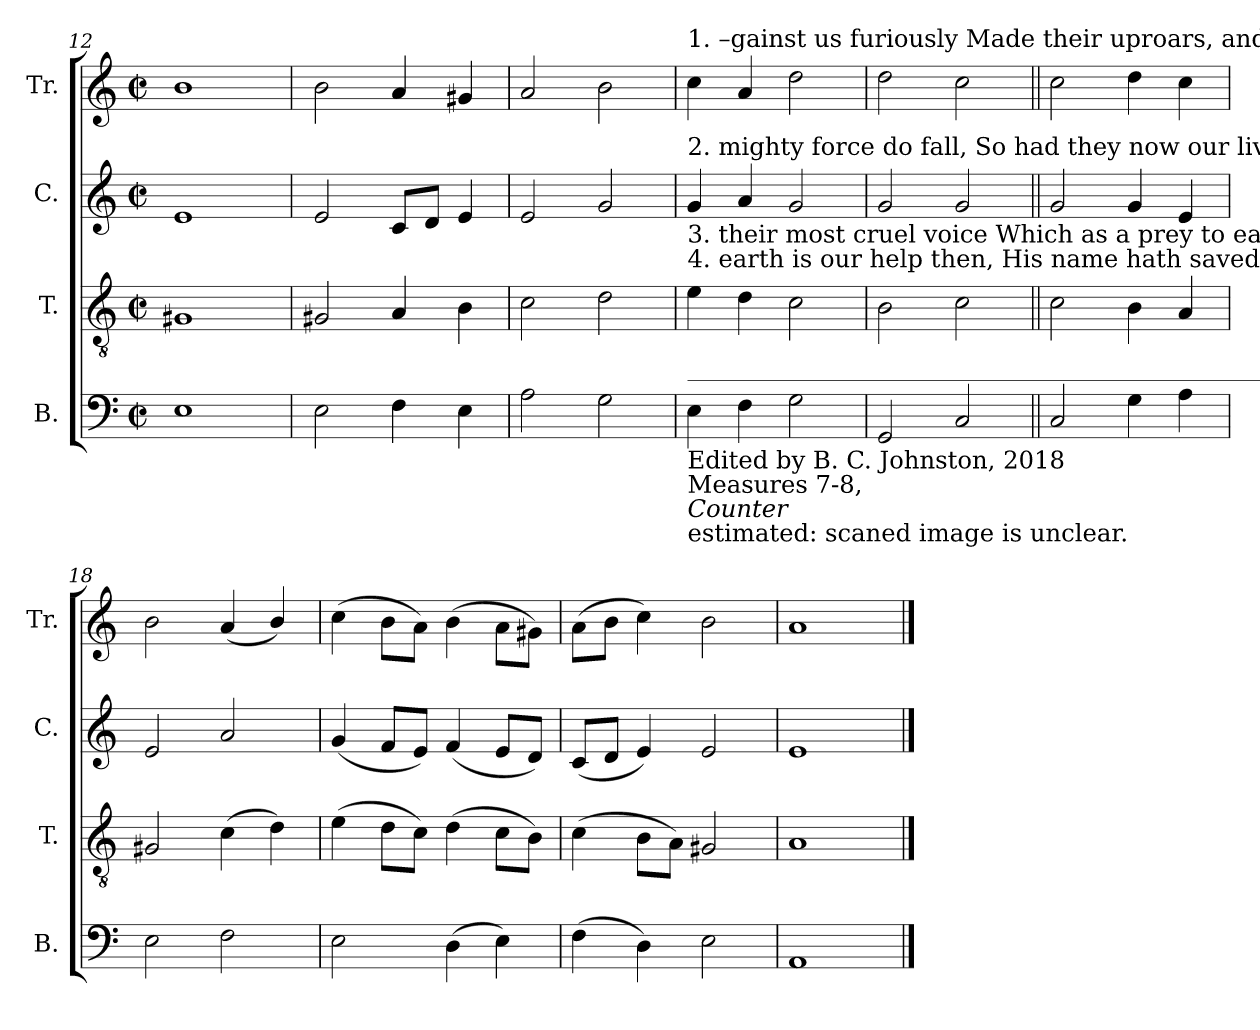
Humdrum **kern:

**kern	**kern	**kern	**kern
*part4	*part3	*part2	*part1
*staff4	*staff3	*staff2	*staff1
*I"B.	*I"T.	*I"C.	*I"Tr.
*I'B.	*I'T.	*I'C.	*I'Tr.
*clefF4	*clefGv2	*clefG2	*clefG2
*k[]	*k[]	*k[]	*k[]
*M2/2	*M2/2	*M2/2	*M2/2
*met(c|)	*met(c|)	*met(c|)	*met(c|)
=12	=12	=12	=12
1E!	1G#X!	1e!	1b!
=13	=13	=13	=13
2E!\	2G#X!/	2e!/	2b!\
4F!\	4A!/	8c!/L	4a!/
.	.	8d!/J	.
4E!\	4B!\	4e!/	4g#X!/
=14	=14	=14	=14
2A!\	2c!\	2e!/	2a!/
2G!\	2d!\	2g!/	2b!\
=15	=15	=15	=15
!	!	!	!LO:TX:a:t=1. –gainst us furiously    Made their uproars, and   said,        we                  should           all       die.
!	!	!LO:TX:a:t=2. mighty force do fall,    So had they now   our      lives         e'en               brought          to    thrall.	!
!	!	!LO:TX:b:t=3. their most cruel voice  Which as a  prey   to        eat            us                  would            re  – joice.	!
!	!LO:TX:a:t=4. earth is our help then, His name hath saved us  from        these             wick       –       ed    men.	!	!
!LO:TX:a:t=________________________________________________________	!	!	!
!LO:TX:b:t=Edited by B. C. Johnston, 2018	!	!	!
!LO:TX:b:t=Measures 7-8,	!	!	!
!LO:TX:b:i:t=Counter	!	!	!
!LO:TX:b:t=estimated&colon; scaned image is unclear.	!	!	!
4E!\	4e!\	4g!/	4cc!\
4F!\	4d!\	4a!/	4a!/
2G!\	2c!\	2g!/	2dd!\
=16	=16	=16	=16
2GG!/	2B!\	2g!/	2dd!\
2C!/	2c!\	2g!/	2cc!\
=17||	=17||	=17||	=17||
2C!/	2c!\	2g!/	2cc!\
4G!\	4B!\	4g!/	4dd!\
4A!\	4A!/	4e!/	4cc!\
=18	=18	=18	=18
2E!\	2G#X!/	2e!/	2b!\
2F!\	(4c!\	2a!/	(4a!/
.	4d!\)	.	4b!/)
=19	=19	=19	=19
2E!\	(4e!\	(4g!/	(4cc!\
.	8d!\L	8f!/L	8b!\L
.	8c!\J)	8e!/J)	8a!\J)
(4D!\	(4d!\	(4f!/	(4b!\
4E!\)	8c!\L	8e!/L	8a!\L
.	8B!\J)	8d!/J)	8g#X!\J)
=20	=20	=20	=20
(4F!\	(4c!\	(8c!/L	(8a!\L
.	.	8d!/J	8b!\J
4D!\)	8B!\L	4e!/)	4cc!\)
.	8A!\J)	.	.
2E!\	2G#X!/	2e!/	2b!\
=21	=21	=21	=21
1AA!	1A!	1e!	1a!
==	==	==	==
*-	*-	*-	*-
